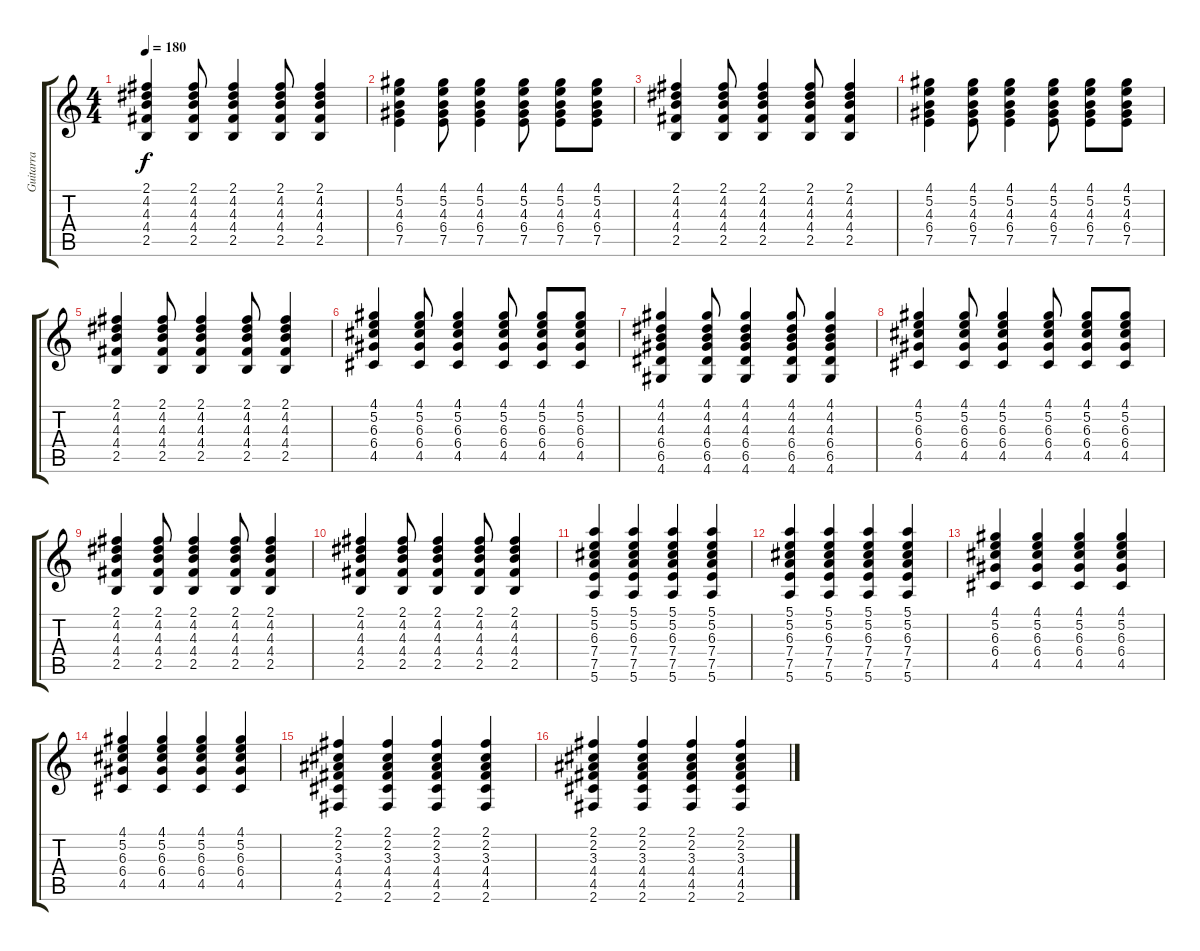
\track ("Guitarra" "Guitarra") {instrument electricguitarjazz}
\staff {score tabs}
\tuning (E4 B3 G3 D3 A2 E2) {hide}
\ts (4 4)
\tempo 180
\clef g2
\ks c
(2.1 4.2 4.3 4.4 2.5).4{dy f} (2.1 4.2 4.3 4.4 2.5).8 (2.1 4.2 4.3 4.4 2.5).4 (2.1 4.2 4.3 4.4 2.5).8 (2.1 4.2 4.3 4.4 2.5).4 |
(4.1 5.2 4.3 6.4 7.5).4 (4.1 5.2 4.3 6.4 7.5).8 (4.1 5.2 4.3 6.4 7.5).4 (4.1 5.2 4.3 6.4 7.5).8 (4.1 5.2 4.3 6.4 7.5).8 (4.1 5.2 4.3 6.4 7.5).8 |
(2.1 4.2 4.3 4.4 2.5).4 (2.1 4.2 4.3 4.4 2.5).8 (2.1 4.2 4.3 4.4 2.5).4 (2.1 4.2 4.3 4.4 2.5).8 (2.1 4.2 4.3 4.4 2.5).4 |
(4.1 5.2 4.3 6.4 7.5).4 (4.1 5.2 4.3 6.4 7.5).8 (4.1 5.2 4.3 6.4 7.5).4 (4.1 5.2 4.3 6.4 7.5).8 (4.1 5.2 4.3 6.4 7.5).8 (4.1 5.2 4.3 6.4 7.5).8 |
(2.1 4.2 4.3 4.4 2.5).4 (2.1 4.2 4.3 4.4 2.5).8 (2.1 4.2 4.3 4.4 2.5).4 (2.1 4.2 4.3 4.4 2.5).8 (2.1 4.2 4.3 4.4 2.5).4 |
(4.1 5.2 6.3 6.4 4.5).4 (4.1 5.2 6.3 6.4 4.5).8 (4.1 5.2 6.3 6.4 4.5).4 (4.1 5.2 6.3 6.4 4.5).8 (4.1 5.2 6.3 6.4 4.5).8 (4.1 5.2 6.3 6.4 4.5).8 |
(4.1 4.2 4.3 6.4 6.5 4.6).4 (4.1 4.2 4.3 6.4 6.5 4.6).8 (4.1 4.2 4.3 6.4 6.5 4.6).4 (4.1 4.2 4.3 6.4 6.5 4.6).8 (4.1 4.2 4.3 6.4 6.5 4.6).4 |
(4.1 5.2 6.3 6.4 4.5).4 (4.1 5.2 6.3 6.4 4.5).8 (4.1 5.2 6.3 6.4 4.5).4 (4.1 5.2 6.3 6.4 4.5).8 (4.1 5.2 6.3 6.4 4.5).8 (4.1 5.2 6.3 6.4 4.5).8 |
(2.1 4.2 4.3 4.4 2.5).4 (2.1 4.2 4.3 4.4 2.5).8 (2.1 4.2 4.3 4.4 2.5).4 (2.1 4.2 4.3 4.4 2.5).8 (2.1 4.2 4.3 4.4 2.5).4 |
(2.1 4.2 4.3 4.4 2.5).4 (2.1 4.2 4.3 4.4 2.5).8 (2.1 4.2 4.3 4.4 2.5).4 (2.1 4.2 4.3 4.4 2.5).8 (2.1 4.2 4.3 4.4 2.5).4 |
(5.1 5.2 6.3 7.4 7.5 5.6).4 (5.1 5.2 6.3 7.4 7.5 5.6).4 (5.1 5.2 6.3 7.4 7.5 5.6).4 (5.1 5.2 6.3 7.4 7.5 5.6).4 |
(5.1 5.2 6.3 7.4 7.5 5.6).4 (5.1 5.2 6.3 7.4 7.5 5.6).4 (5.1 5.2 6.3 7.4 7.5 5.6).4 (5.1 5.2 6.3 7.4 7.5 5.6).4 |
(4.1 5.2 6.3 6.4 4.5).4 (4.1 5.2 6.3 6.4 4.5).4 (4.1 5.2 6.3 6.4 4.5).4 (4.1 5.2 6.3 6.4 4.5).4 |
(4.1 5.2 6.3 6.4 4.5).4 (4.1 5.2 6.3 6.4 4.5).4 (4.1 5.2 6.3 6.4 4.5).4 (4.1 5.2 6.3 6.4 4.5).4 |
(2.1 2.2 3.3 4.4 4.5 2.6).4 (2.1 2.2 3.3 4.4 4.5 2.6).4 (2.1 2.2 3.3 4.4 4.5 2.6).4 (2.1 2.2 3.3 4.4 4.5 2.6).4 |
(2.1 2.2 3.3 4.4 4.5 2.6).4 (2.1 2.2 3.3 4.4 4.5 2.6).4 (2.1 2.2 3.3 4.4 4.5 2.6).4 (2.1 2.2 3.3 4.4 4.5 2.6).4
